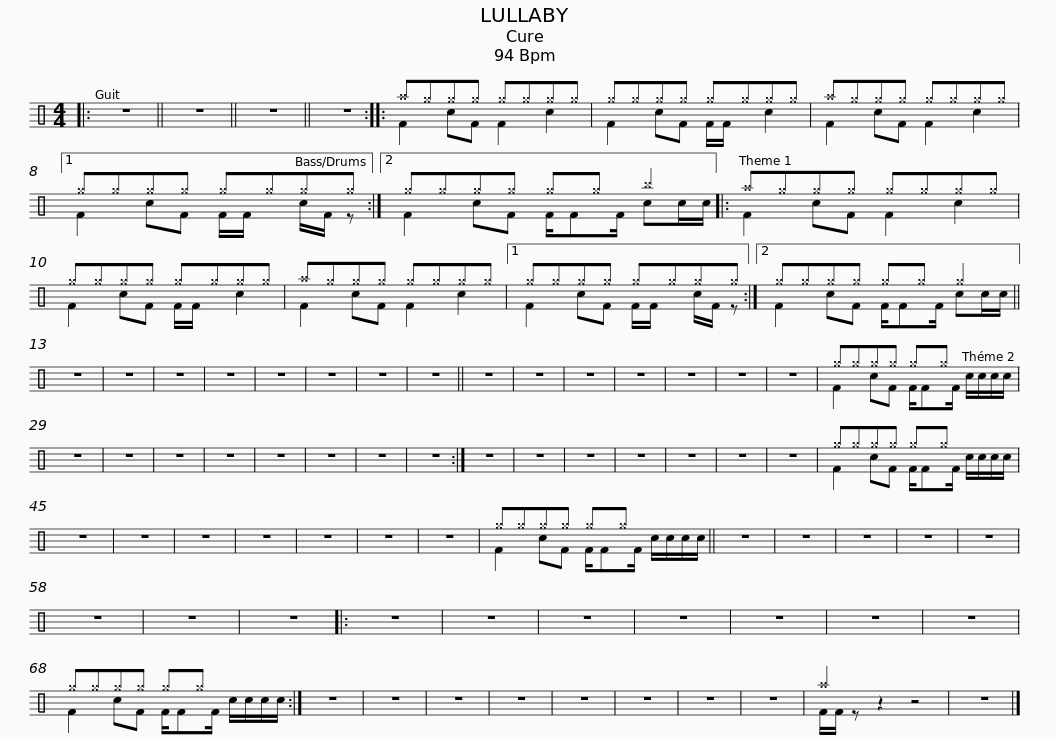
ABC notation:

X:1
%%score ( 1 2 )
L:1/8
M:4/4
I:linebreak $
K:C
V:1 perc
K:none
V:2 perc
K:none
V:1
|: z8 || z8 || z8 || z8 :: ^a^g^g^g ^g^g^g^g | %5
 ^g^g^g^g ^g^g^g^g | ^a^g^g^g ^g^g^g^g |1$ ^g^g^g^g ^g^g^g^g :|2 ^g^g^g^g ^g^g ^b2 |: ^a^g^g^g ^g^g^g^g | %10
 ^g^g^g^g ^g^g^g^g |$ ^a^g^g^g ^g^g^g^g |1 ^g^g^g^g ^g^g^g^g :|2 ^g^g^g^g ^g^g ^g2 || z8 | %15
 z8 | z8 | z8 | z8 | z8 | %20
 z8 | z8 || z8 | z8 | z8 | %25
 z8 | z8 | z8 | z8 |$ ^g^g^g^g ^g^g x2 | %30
 z8 | z8 | z8 | z8 | z8 | %35
 z8 | z8 | z8 :| z8 | z8 | %40
 z8 | z8 | z8 | z8 | z8 | %45
 ^g^g^g^g ^g^g x2 | z8 | z8 | z8 | z8 | %50
 z8 | z8 | z8 |$ ^g^g^g^g ^g^g x2 || z8 | %55
 z8 | z8 | z8 | z8 | z8 | %60
 z8 | z8 |: z8 | z8 | z8 | %65
 z8 | z8 | z8 | z8 | ^g^g^g^g ^g^g x2 :| %70
 z8 | z8 | z8 | z8 | z8 | %75
 z8 | z8 | z8 | ^a2 z2 z4 | z8 |] %80
V:2
|: x8 || x8 || x8 || x8 :: F2 cF F2 c2 | %5
 F2 cF F/F/ x c2 | F2 cF F2 c2 |1$ F2 cF F/F/ x c/F/ z :|2 F2 cF F/FF/ cc/c/ |: F2 cF F2 c2 | %10
 F2 cF F/F/ x c2 |$ F2 cF F2 c2 |1 F2 cF F/F/ x c/F/ z :|2 F2 cF F/FF/ cc/c/ || x8 | %15
 x8 | x8 | x8 | x8 | x8 | %20
 x8 | x8 || x8 | x8 | x8 | %25
 x8 | x8 | x8 | x8 |$ F2 cF F/FF/ c/c/c/c/ | %30
 x8 | x8 | x8 | x8 | x8 | %35
 x8 | x8 | x8 :| x8 | x8 | %40
 x8 | x8 | x8 | x8 | x8 | %45
 F2 cF F/FF/ c/c/c/c/ | x8 | x8 | x8 | x8 | %50
 x8 | x8 | x8 |$ F2 cF F/FF/ c/c/c/c/ || x8 | %55
 x8 | x8 | x8 | x8 | x8 | %60
 x8 | x8 |: x8 | x8 | x8 | %65
 x8 | x8 | x8 | x8 | F2 cF F/FF/ c/c/c/c/ :| %70
 x8 | x8 | x8 | x8 | x8 | %75
 x8 | x8 | x8 | F/F/ z z2 x4 | x8 |] %80
